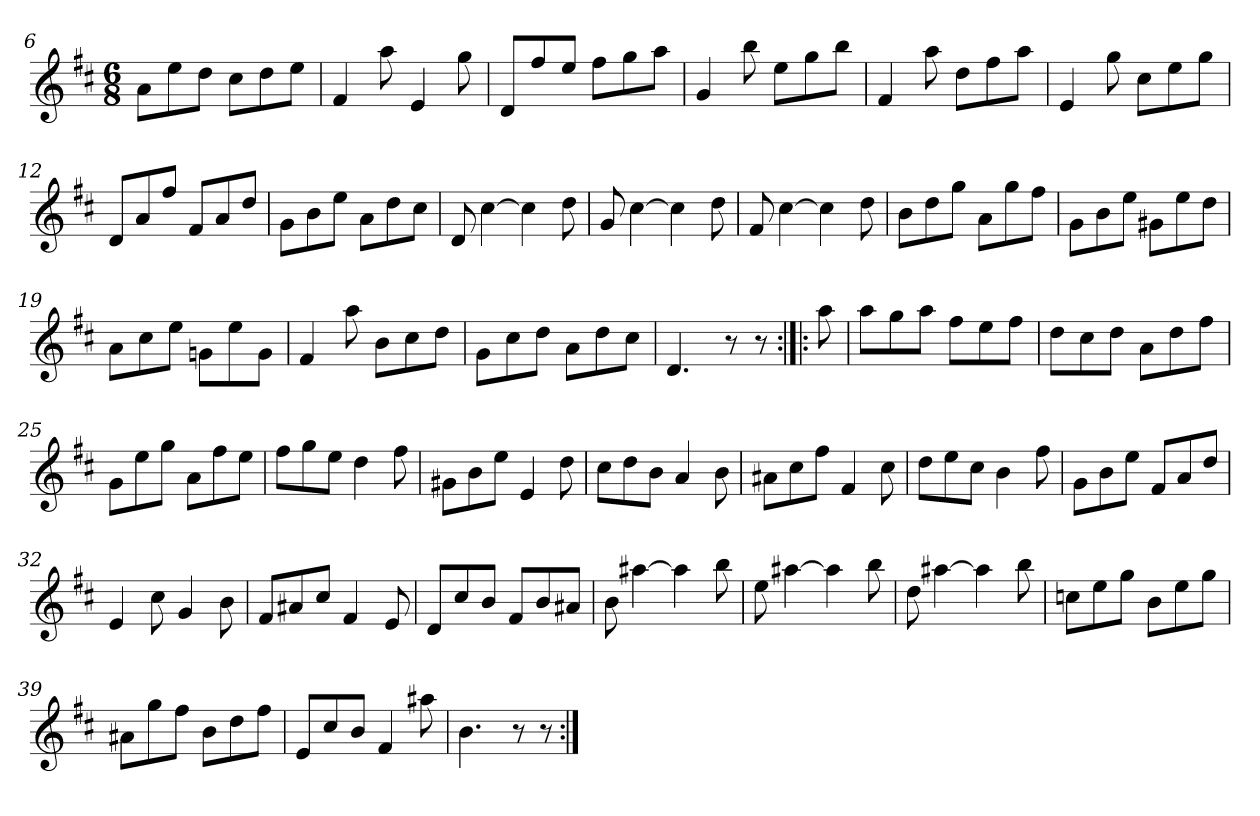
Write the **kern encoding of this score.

**kern
*part1
*staff1
!!LO:LB:g=z
*clefG2
*k[f#c#]
*b:
*M6/8
=6
8a\L
8ee\
8dd\J
8cc#\L
8dd\
8ee\J
=7
4f#/
8aa\
4e/
8gg\
=8
8d/L
8ff#/
8ee/J
8ff#\L
8gg\
8aa\J
=9
4g/
8bb\
8ee\L
8gg\
8bb\J
=10
4f#/
8aa\
8dd\L
8ff#\
8aa\J
=11
4e/
8gg\
8cc#\L
8ee\
8gg\J
!!LO:LB:g=z
=12
8d/L
8a/
8ff#/J
8f#/L
8a/
8dd/J
=13
8g\L
8b\
8ee\J
8a\L
8dd\
8cc#\J
=14
8d/
[>4cc#\
4cc#\]
8dd\
=15
8g/
[>4cc#\
4cc#\]
8dd\
=16
8f#/
[>4cc#\
4cc#\]
8dd\
=17
8b\L
8dd\
8gg\J
8a\L
8gg\
8ff#\J
!!LO:LB:g=z
=18
8g\L
8b\
8ee\J
8g#X\L
8ee\
8dd\J
=19
8a\L
8cc#\
8ee\J
8gn\L
8ee\
8g\J
=20
4f#/
8aa\
8b\L
8cc#\
8dd\J
=21
8g\L
8cc#\
8dd\J
8a\L
8dd\
8cc#\J
=22
4.d/
8r
8r
=22X1:|!|:
8aa\
=23
8aa\L
8gg\
8aa\J
8ff#\L
8ee\
8ff#\J
!!LO:LB:g=z
=24
8dd\L
8cc#\
8dd\J
8a\L
8dd\
8ff#\J
=25
8g\L
8ee\
8gg\J
8a\L
8ff#\
8ee\J
=26
8ff#\L
8gg\
8ee\J
4dd\
8ff#\
=27
8g#X\L
8b\
8ee\J
4e/
8dd\
=28
8cc#\L
8dd\
8b\J
4a/
8b\
=29
8a#X\L
8cc#\
8ff#\J
4f#/
8cc#\
!!LO:LB:g=z
=30
8dd\L
8ee\
8cc#\J
4b\
8ff#\
=31
8g\L
8b\
8ee\J
8f#/L
8a/
8dd/J
=32
4e/
8cc#\
4g/
8b\
=33
8f#/L
8a#X/
8cc#/J
4f#/
8e/
=34
8d/L
8cc#/
8b/J
8f#/L
8b/
8a#X/J
=35
8b\
[>4aa#X\
4aa#\]
8bb\
!!LO:LB:g=z
=36
8ee\
[>4aa#X\
4aa#\]
8bb\
=37
8dd\
[>4aa#X\
4aa#\]
8bb\
=38
8ccn\L
8ee\
8gg\J
8b\L
8ee\
8gg\J
=39
8a#X\L
8gg\
8ff#\J
8b\L
8dd\
8ff#\J
=40
8e/L
8cc#/
8b/J
4f#/
8aa#X\
=41
4.b\
8r
8r
=:|!
*-
